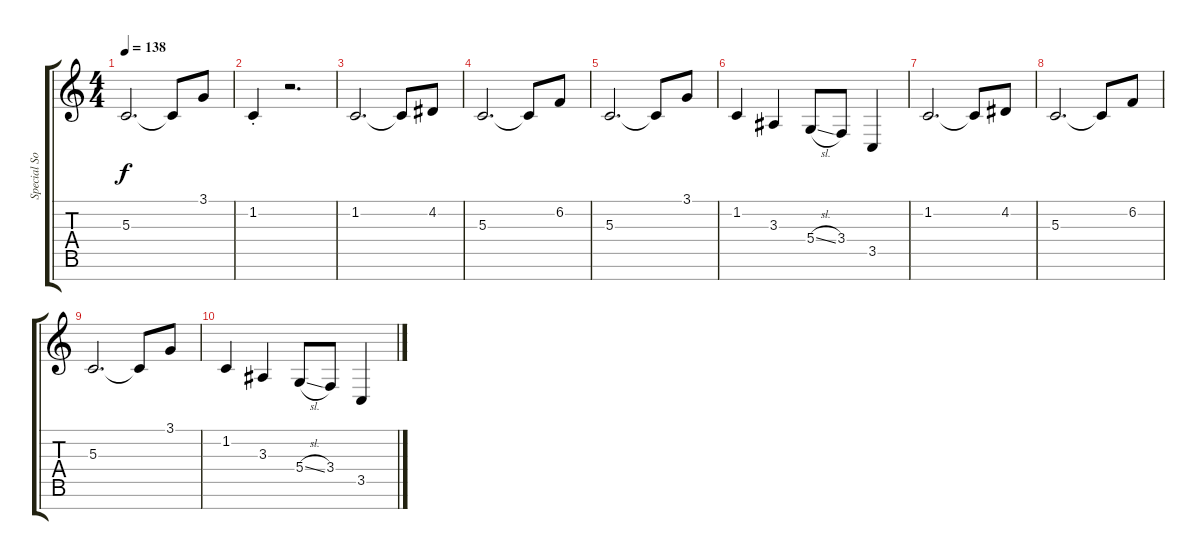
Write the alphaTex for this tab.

\track ("Special Sound 2" "Special So") {instrument stringensemble1}
\staff {score tabs}
\tuning (E4 B3 G3 D3 A2 E2 B1) {hide}
\ts (4 4)
\tempo 138
\clef g2
\ks c
5.3.2{d dy f} 5.3{t}.8 3.1.8 |
1.2{st}.4 r.2{d} |
1.2.2{d} 1.2{t}.8 4.2.8 |
5.3.2{d} 5.3{t}.8 6.2.8 |
5.3.2{d} 5.3{t}.8 3.1.8 |
1.2.4 3.3.4 5.4{sl}.8 3.4.8 3.5.4 |
1.2.2{d} 1.2{t}.8 4.2.8 |
5.3.2{d} 5.3{t}.8 6.2.8 |
5.3.2{d} 5.3{t}.8 3.1.8 |
1.2.4 3.3.4 5.4{sl}.8 3.4.8 3.5.4
